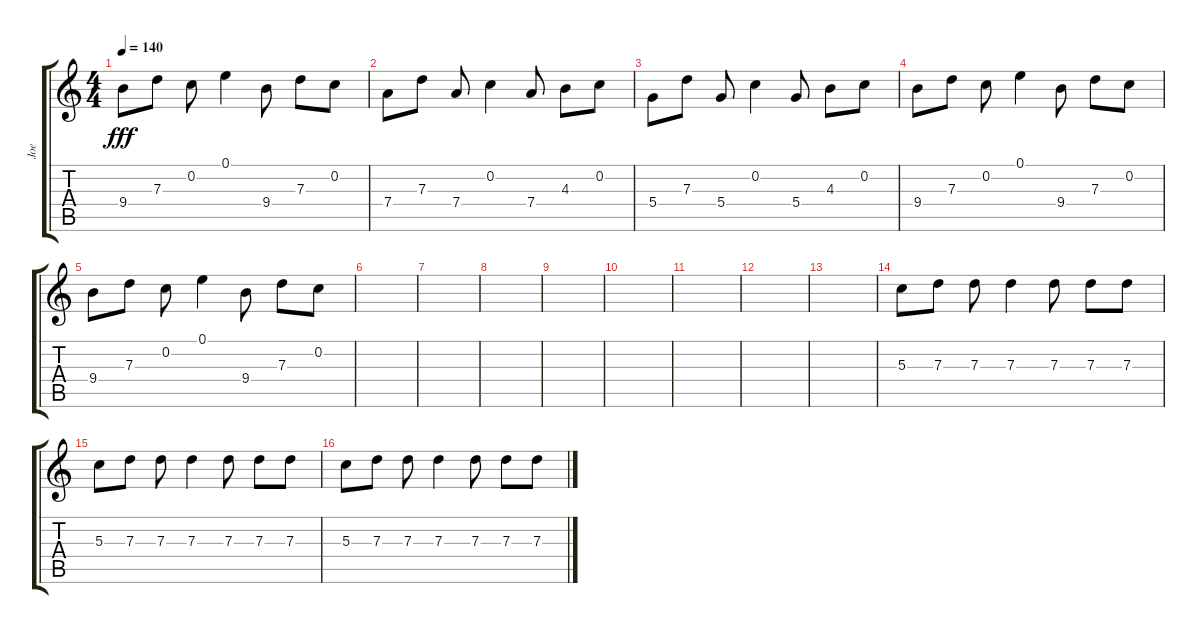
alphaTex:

\track ("Joe" "Joe") {instrument overdrivenguitar}
\staff {score tabs}
\tuning (E4 C4 G3 D3 A2 E2) {hide}
\ts (4 4)
\tempo 140
\clef g2
\ks c
9.4.8{dy fff} 7.3.8 0.2.8 0.1.4 9.4.8 7.3.8 0.2.8 |
7.4.8 7.3.8 7.4.8 0.2.4 7.4.8 4.3.8 0.2.8 |
5.4.8 7.3.8 5.4.8 0.2.4 5.4.8 4.3.8 0.2.8 |
9.4.8 7.3.8 0.2.8 0.1.4 9.4.8 7.3.8 0.2.8 |
9.4.8 7.3.8 0.2.8 0.1.4 9.4.8 7.3.8 0.2.8 |
|
|
|
|
|
|
|
|
5.3.8 7.3.8 7.3.8 7.3.4 7.3.8 7.3.8 7.3.8 |
5.3.8 7.3.8 7.3.8 7.3.4 7.3.8 7.3.8 7.3.8 |
5.3.8 7.3.8 7.3.8 7.3.4 7.3.8 7.3.8 7.3.8
